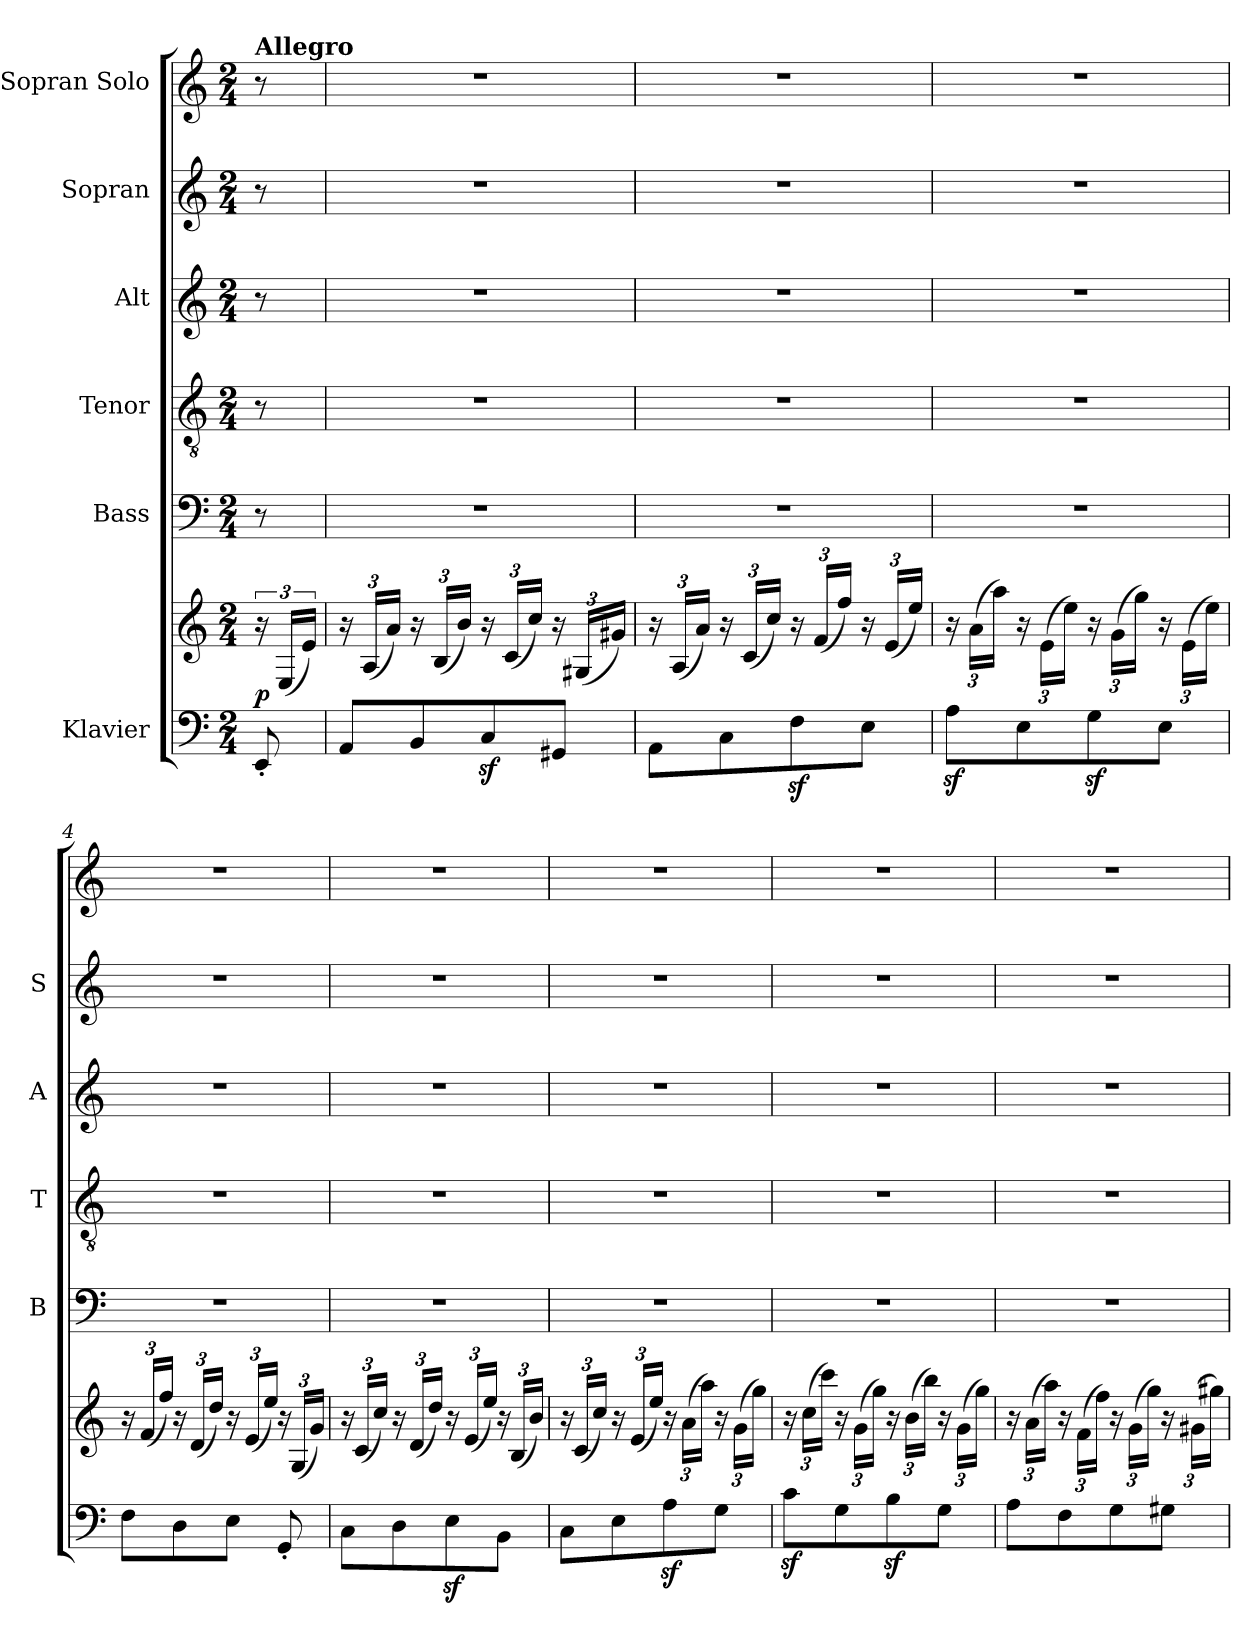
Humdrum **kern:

**kern	**kern	**dynam	**kern	**kern	**kern	**kern	**kern
*part6	*part6	*part6	*part5	*part4	*part3	*part2	*part1
*staff7	*staff6	*staff6/7	*staff5	*staff4	*staff3	*staff2	*staff1
*I"Klavier	*	*	*I"Bass	*I"Tenor	*I"Alt	*I"Sopran	*I"Sopran Solo
*	*	*	*I'B	*I'T	*I'A	*I'S	*
*clefF4	*clefG2	*	*clefF4	*clefGv2	*clefG2	*clefG2	*clefG2
*k[]	*k[]	*	*k[]	*k[]	*k[]	*k[]	*k[]
*M2/4	*M2/4	*	*M2/4	*M2/4	*M2/4	*M2/4	*M2/4
*MM104	*MM104	*	*MM104	*MM104	*MM104	*MM104	*MM104
=	=	=	=	=	=	=	=
!	!	!	!	!	!	!	!LO:TX:a:B:t=Allegro
!	!	!LO:DY:a=2	!	!	!	!	!
8EE'/	24r	p	8r	8r	8r	8r	8r
.	(24E/LL	.	.	.	.	.	.
.	24e/JJ)	.	.	.	.	.	.
=1	=1	=1	=1	=1	=1	=1	=1
*	*Xbrackettup	*	*	*	*	*	*
8AA/L	24r	.	2r	2r	2r	2r	2r
.	(24A/LL	.	.	.	.	.	.
.	24a/JJ)	.	.	.	.	.	.
8BB/	24r	.	.	.	.	.	.
.	(24B/LL	.	.	.	.	.	.
.	24b/JJ)	.	.	.	.	.	.
8Cz>/	24r	.	.	.	.	.	.
.	(24c/LL	.	.	.	.	.	.
.	24cc/JJ)	.	.	.	.	.	.
8GG#X/J	24r	.	.	.	.	.	.
.	(24G#X/LL	.	.	.	.	.	.
.	24g#X/JJ)	.	.	.	.	.	.
=2	=2	=2	=2	=2	=2	=2	=2
8AA\L	24r	.	2r	2r	2r	2r	2r
.	(24A/LL	.	.	.	.	.	.
.	24a/JJ)	.	.	.	.	.	.
8C\	24r	.	.	.	.	.	.
.	(24c/LL	.	.	.	.	.	.
.	24cc/JJ)	.	.	.	.	.	.
8Fz>\	24r	.	.	.	.	.	.
.	(24f/LL	.	.	.	.	.	.
.	24ff/JJ)	.	.	.	.	.	.
8E\J	24r	.	.	.	.	.	.
.	(24e/LL	.	.	.	.	.	.
.	24ee/JJ)	.	.	.	.	.	.
=3	=3	=3	=3	=3	=3	=3	=3
8Az>\L	24r	.	2r	2r	2r	2r	2r
.	(24a\LL	.	.	.	.	.	.
.	24aa\JJ)	.	.	.	.	.	.
8E\	24r	.	.	.	.	.	.
.	(24e\LL	.	.	.	.	.	.
.	24ee\JJ)	.	.	.	.	.	.
8Gz>\	24r	.	.	.	.	.	.
.	(24g\LL	.	.	.	.	.	.
.	24gg\JJ)	.	.	.	.	.	.
8E\J	24r	.	.	.	.	.	.
.	(24e\LL	.	.	.	.	.	.
.	24ee\JJ)	.	.	.	.	.	.
!!LO:LB:g=z
=4	=4	=4	=4	=4	=4	=4	=4
8F\L	24r	.	2r	2r	2r	2r	2r
.	(24f/LL	.	.	.	.	.	.
.	24ff/JJ)	.	.	.	.	.	.
8D\	24r	.	.	.	.	.	.
.	(24d/LL	.	.	.	.	.	.
.	24dd/JJ)	.	.	.	.	.	.
8E\J	24r	.	.	.	.	.	.
.	(24e/LL	.	.	.	.	.	.
.	24ee/JJ)	.	.	.	.	.	.
8GG'/	24r	.	.	.	.	.	.
.	(24G/LL	.	.	.	.	.	.
.	24g/JJ)	.	.	.	.	.	.
=5	=5	=5	=5	=5	=5	=5	=5
8C\L	24r	.	2r	2r	2r	2r	2r
.	(24c/LL	.	.	.	.	.	.
.	24cc/JJ)	.	.	.	.	.	.
8D\	24r	.	.	.	.	.	.
.	(24d/LL	.	.	.	.	.	.
.	24dd/JJ)	.	.	.	.	.	.
8Ez>\	24r	.	.	.	.	.	.
.	(24e/LL	.	.	.	.	.	.
.	24ee/JJ)	.	.	.	.	.	.
8BB\J	24r	.	.	.	.	.	.
.	(24B/LL	.	.	.	.	.	.
.	24b/JJ)	.	.	.	.	.	.
=6	=6	=6	=6	=6	=6	=6	=6
8C\L	24r	.	2r	2r	2r	2r	2r
.	(24c/LL	.	.	.	.	.	.
.	24cc/JJ)	.	.	.	.	.	.
8E\	24r	.	.	.	.	.	.
.	(24e/LL	.	.	.	.	.	.
.	24ee/JJ)	.	.	.	.	.	.
8Az>\	24r	.	.	.	.	.	.
.	(24a\LL	.	.	.	.	.	.
.	24aa\JJ)	.	.	.	.	.	.
8G\J	24r	.	.	.	.	.	.
.	(24g\LL	.	.	.	.	.	.
.	24gg\JJ)	.	.	.	.	.	.
=7	=7	=7	=7	=7	=7	=7	=7
8cz>\L	24r	.	2r	2r	2r	2r	2r
.	(24cc\LL	.	.	.	.	.	.
.	24ccc\JJ)	.	.	.	.	.	.
8G\	24r	.	.	.	.	.	.
.	(24g\LL	.	.	.	.	.	.
.	24gg\JJ)	.	.	.	.	.	.
8Bz>\	24r	.	.	.	.	.	.
.	(24b\LL	.	.	.	.	.	.
.	24bb\JJ)	.	.	.	.	.	.
8G\J	24r	.	.	.	.	.	.
.	(24g\LL	.	.	.	.	.	.
.	24gg\JJ)	.	.	.	.	.	.
!!LO:LB:g=z
=8	=8	=8	=8	=8	=8	=8	=8
8A\L	24r	.	2r	2r	2r	2r	2r
.	(24a\LL	.	.	.	.	.	.
.	24aa\JJ)	.	.	.	.	.	.
8F\	24r	.	.	.	.	.	.
.	(24f\LL	.	.	.	.	.	.
.	24ff\JJ)	.	.	.	.	.	.
8G\	24r	.	.	.	.	.	.
.	(24g\LL	.	.	.	.	.	.
.	24gg\JJ)	.	.	.	.	.	.
8G#X\J	24r	.	.	.	.	.	.
.	(24g#X\LL	.	.	.	.	.	.
.	24gg#X\JJ)	.	.	.	.	.	.
=	=	=	=	=	=	=	=
*-	*-	*-	*-	*-	*-	*-	*-
